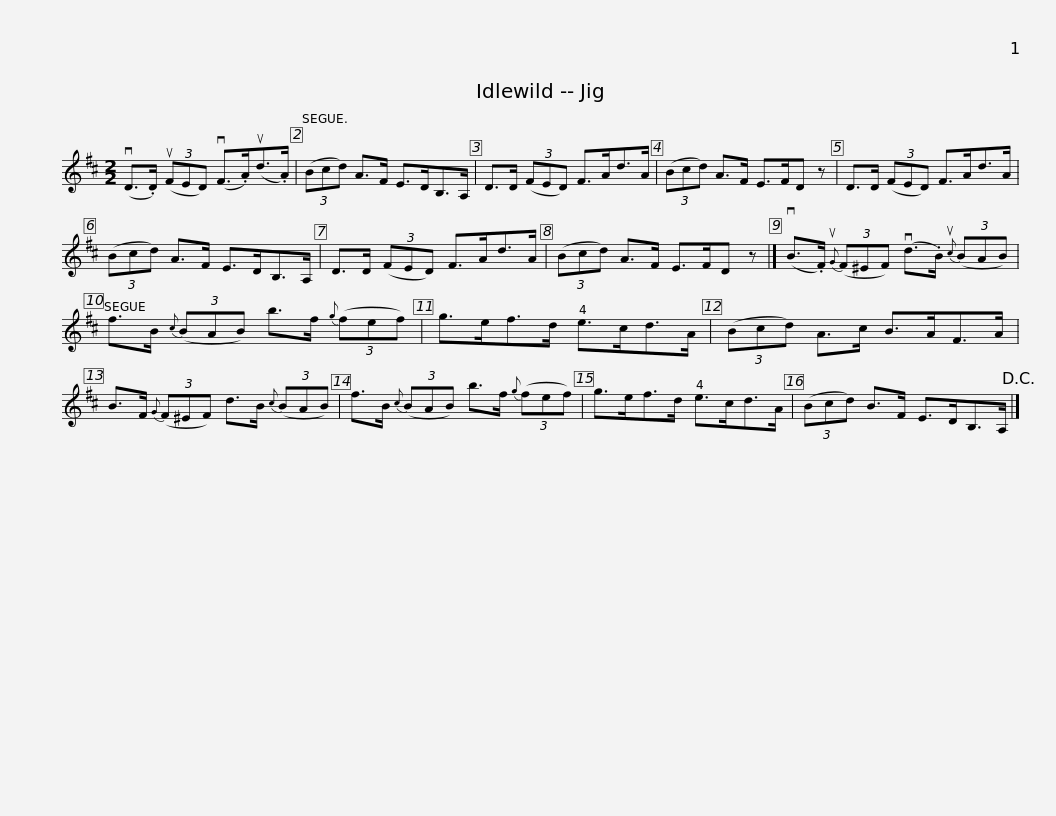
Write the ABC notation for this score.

X:1
L:1/8
M:2/2
I:linebreak $
K:D
V:1 treble
V:1
 (vD>.D) (3(uFED) (vF>.A)(ud>.A) | (3(Bcd) A>F E>DB,>A, | D>D (3(FED) F>Ad>A | (3(Bcd) A>F E>FD z |$ D>D (3(FED) F>Ad>A | %5
 (3(Bcd) A>F E>DB,>A, | D>D (3(FED) F>Ad>A | (3(Bcd) A>F E>FD z |]$ (vB>.F){uG} (3(F^EF) (vd>.B){uc} (3(BAB) | f>B{c} (3(BAB) b>f{g} (3(fef) | %10
 g>ef>d e>cd>A |$ (3(Bcd) A>c B>AF>A | B>F{G} (3(F^EF) d>B{c} (3(BAB) | f>B{c} (3(BAB) b>f{g} (3(fef) |$ g>ef>d e>cd>A | %15
 (3(Bcd) B>F E>DB,>A,!D.C.! |] %16
